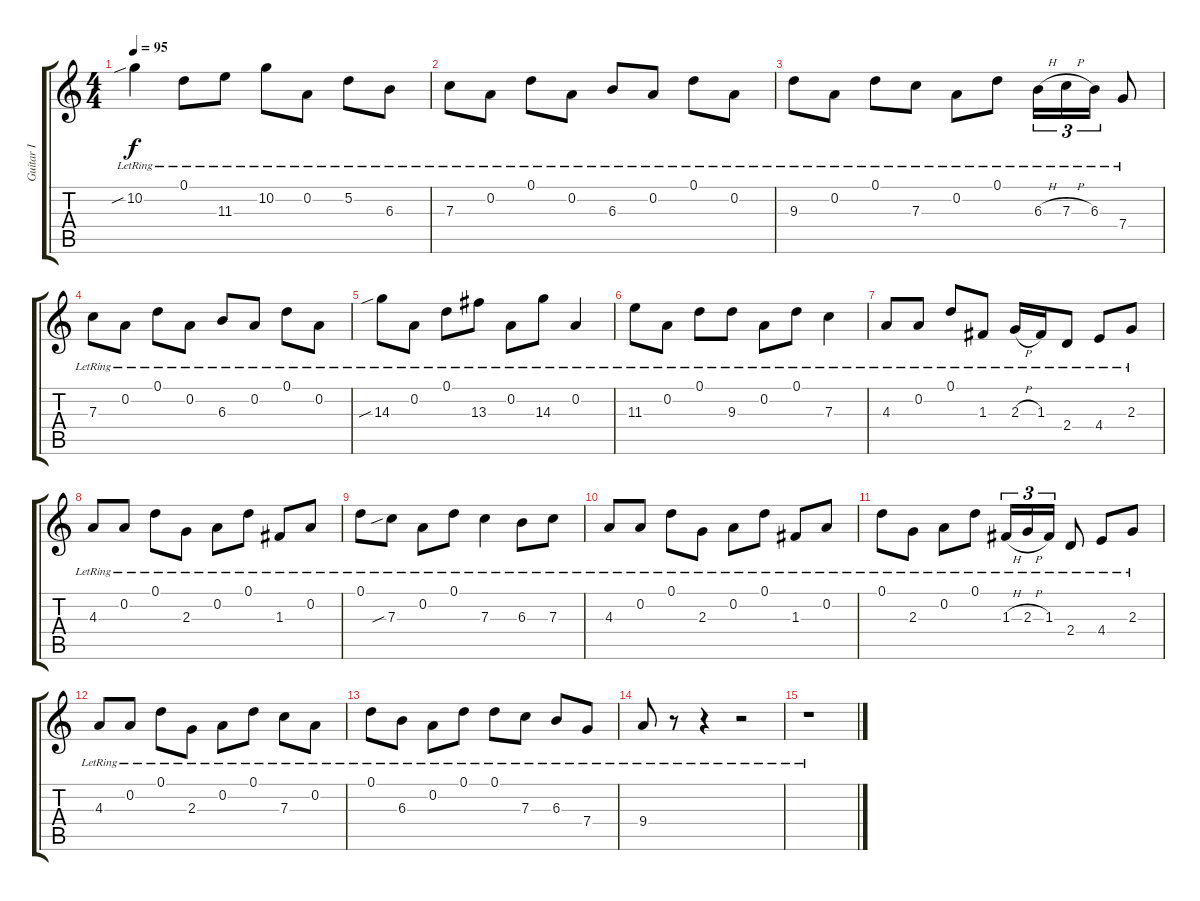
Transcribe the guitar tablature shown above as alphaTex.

\track ("Guitar I" "Guitar I") {instrument acousticguitarsteel}
\staff {score tabs}
\tuning (D4 A3 F3 C3 G2 D2) {hide}
\ts (4 4)
\tempo 95
\clef g2
\ks c
10.2{sib lr}.4{dy f} 0.1{lr}.8 11.3{lr}.8 10.2{lr}.8 0.2{lr}.8 5.2{lr}.8 6.3{lr}.8 |
7.3{lr}.8 0.2{lr}.8 0.1{lr}.8 0.2{lr}.8 6.3{lr}.8 0.2{lr}.8 0.1{lr}.8 0.2{lr}.8 |
9.3{lr}.8 0.2{lr}.8 0.1{lr}.8 7.3{lr}.8 0.2{lr}.8 0.1{lr}.8 6.3{h lr}.16{tu (3 2)} 7.3{h lr}.16{tu (3 2)} 6.3{lr}.16{tu (3 2)} 7.4{lr}.8 |
7.3{lr}.8 0.2{lr}.8 0.1{lr}.8 0.2{lr}.8 6.3{lr}.8 0.2{lr}.8 0.1{lr}.8 0.2{lr}.8 |
14.3{sib lr}.8 0.2{lr}.8 0.1{lr}.8 13.3{lr}.8 0.2{lr}.8 14.3{lr}.8 0.2{lr}.4 |
11.3{lr}.8 0.2{lr}.8 0.1{lr}.8 9.3{lr}.8 0.2{lr}.8 0.1{lr}.8 7.3{lr}.4 |
4.3{lr}.8 0.2{lr}.8 0.1{lr}.8 1.3{lr}.8 2.3{h lr}.16 1.3{lr}.16 2.4{lr}.8 4.4{lr}.8 2.3{lr}.8 |
4.3{lr}.8 0.2{lr}.8 0.1{lr}.8 2.3{lr}.8 0.2{lr}.8 0.1{lr}.8 1.3{lr}.8 0.2{lr}.8 |
0.1{lr}.8 7.3{sib lr}.8 0.2{lr}.8 0.1{lr}.8 7.3{lr}.4 6.3{lr}.8 7.3{lr}.8 |
4.3{lr}.8 0.2{lr}.8 0.1{lr}.8 2.3{lr}.8 0.2{lr}.8 0.1{lr}.8 1.3{lr}.8 0.2{lr}.8 |
0.1{lr}.8 2.3{lr}.8 0.2{lr}.8 0.1{lr}.8 1.3{h lr}.16{tu (3 2)} 2.3{h lr}.16{tu (3 2)} 1.3{lr}.16{tu (3 2)} 2.4{lr}.8 4.4{lr}.8 2.3{lr}.8 |
4.3{lr}.8 0.2{lr}.8 0.1{lr}.8 2.3{lr}.8 0.2{lr}.8 0.1{lr}.8 7.3{lr}.8 0.2{lr}.8 |
0.1{lr}.8 6.3{lr}.8 0.2{lr}.8 0.1{lr}.8 0.1{lr}.8 7.3{lr}.8 6.3{lr}.8 7.4{lr}.8 |
9.4{lr}.8 r.8 r.4 r.2 |
r.1
